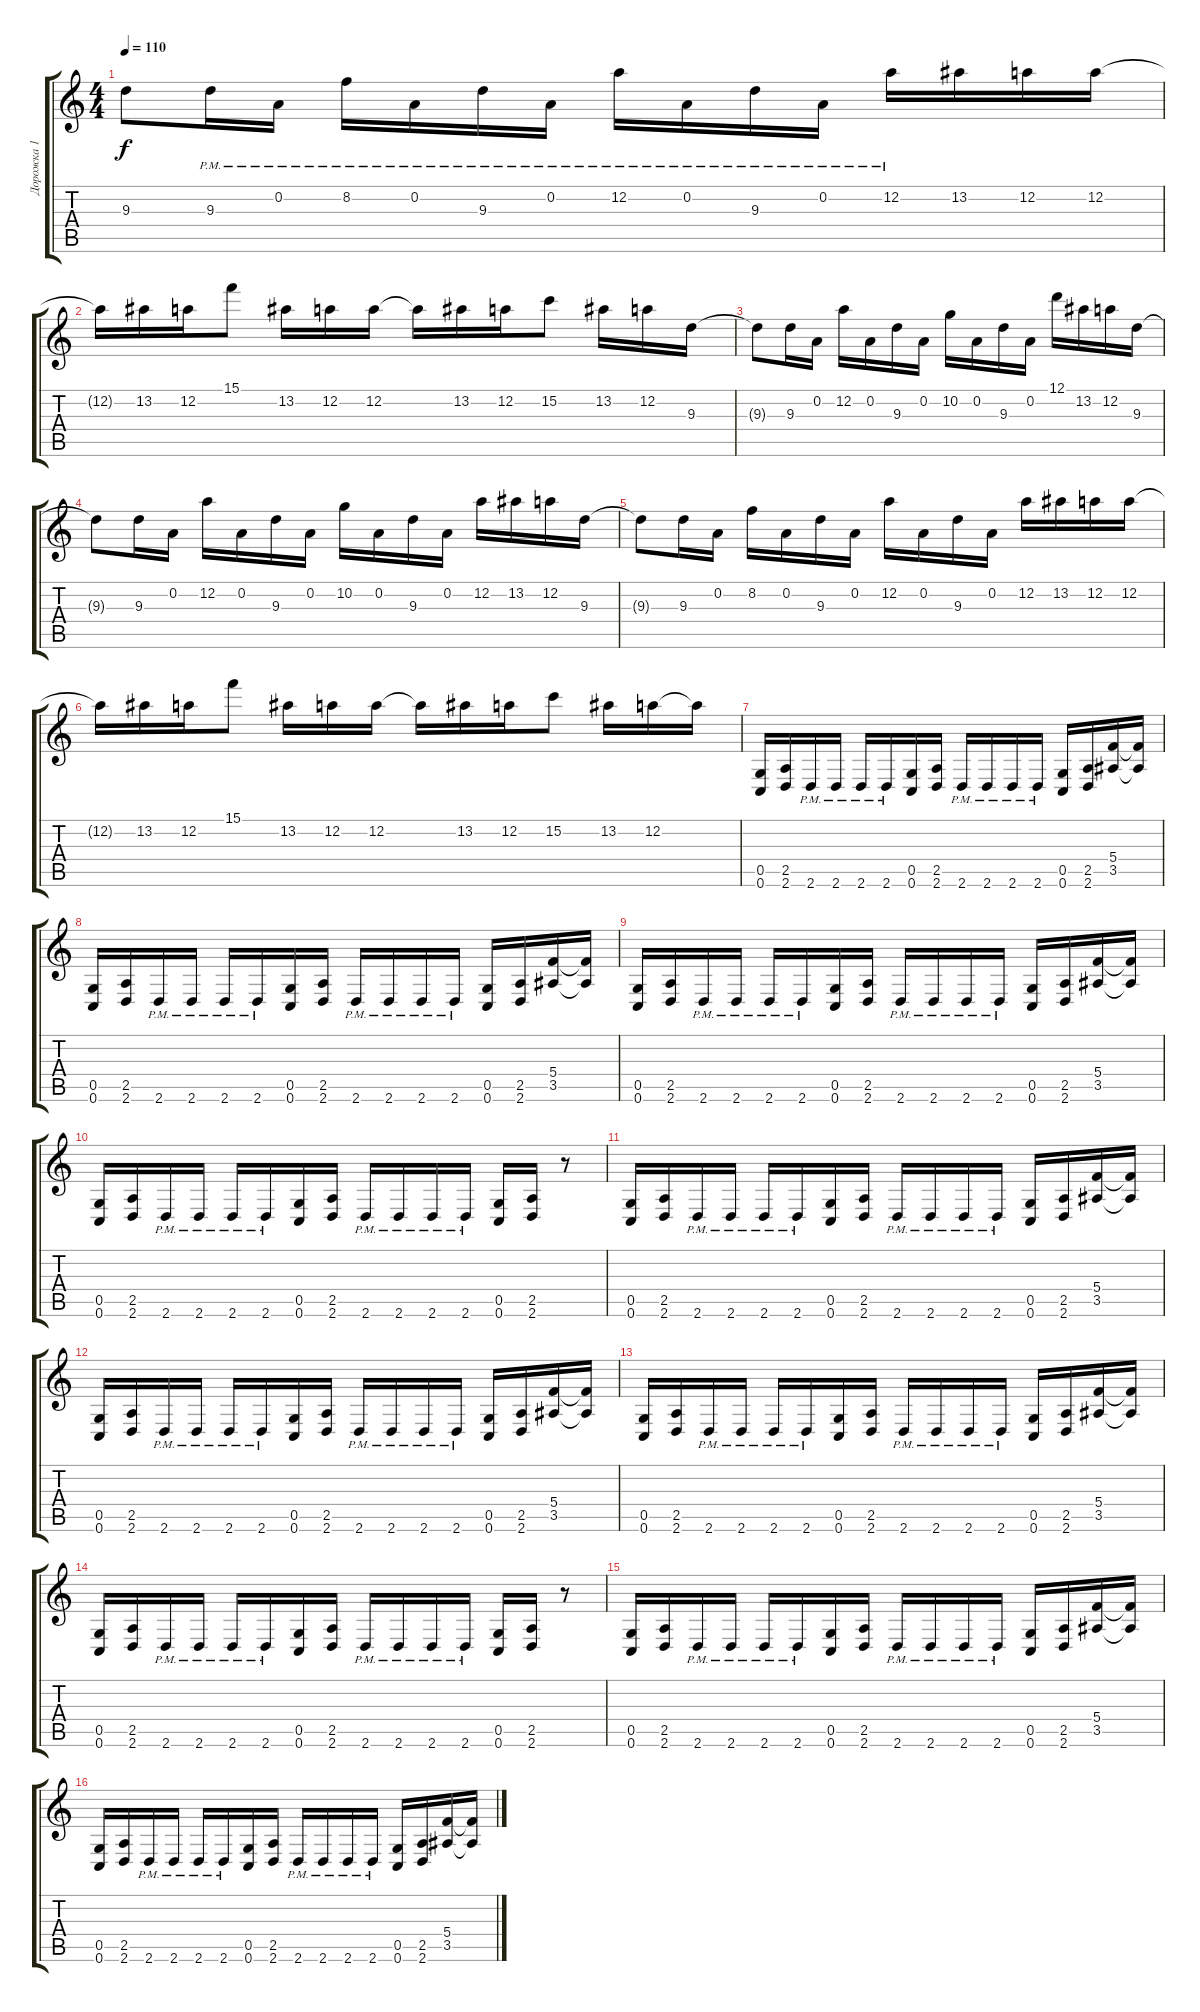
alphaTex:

\track ("Дорожка 1" "Дорожка 1") {instrument distortionguitar}
\staff {score tabs}
\tuning (D4 A3 F3 C3 G2 C2) {hide}
\ts (4 4)
\tempo 110
\clef g2
\ks c
9.3{t}.8{dy f} 9.3{pm}.16 0.2{pm}.16 8.2{pm}.16 0.2{pm}.16 9.3{pm}.16 0.2{pm}.16 12.2{pm}.16 0.2{pm}.16 9.3{pm}.16 0.2{pm}.16 12.2{pm}.16 13.2.16 12.2.16 12.2.16 |
12.2{t}.16 13.2.16 12.2.16 15.1.8 13.2.16 12.2.16 12.2.16 12.2{t}.16 13.2.16 12.2.16 15.2.8 13.2.16 12.2.16 9.3.16 |
9.3{t}.8 9.3.16 0.2.16 12.2.16 0.2.16 9.3.16 0.2.16 10.2.16 0.2.16 9.3.16 0.2.16 12.1.16 13.2.16 12.2.16 9.3.16 |
9.3{t}.8 9.3.16 0.2.16 12.2.16 0.2.16 9.3.16 0.2.16 10.2.16 0.2.16 9.3.16 0.2.16 12.2.16 13.2.16 12.2.16 9.3.16 |
9.3{t}.8 9.3.16 0.2.16 8.2.16 0.2.16 9.3.16 0.2.16 12.2.16 0.2.16 9.3.16 0.2.16 12.2.16 13.2.16 12.2.16 12.2.16 |
12.2{t}.16 13.2.16 12.2.16 15.1.8 13.2.16 12.2.16 12.2.16 12.2{t}.16 13.2.16 12.2.16 15.2.8 13.2.16 12.2.16 12.2{t}.16 |
(0.5 0.6).16 (2.5 2.6).16 2.6{pm}.16 2.6{pm}.16 2.6{pm}.16 2.6{pm}.16 (0.5 0.6).16 (2.5 2.6).16 2.6{pm}.16 2.6{pm}.16 2.6{pm}.16 2.6{pm}.16 (0.5 0.6).16 (2.5 2.6).16 (5.4 3.5).16 (5.4{t} 3.5{t}).16 |
(0.5 0.6).16 (2.5 2.6).16 2.6{pm}.16 2.6{pm}.16 2.6{pm}.16 2.6{pm}.16 (0.5 0.6).16 (2.5 2.6).16 2.6{pm}.16 2.6{pm}.16 2.6{pm}.16 2.6{pm}.16 (0.5 0.6).16 (2.5 2.6).16 (5.4 3.5).16 (5.4{t} 3.5{t}).16 |
(0.5 0.6).16 (2.5 2.6).16 2.6{pm}.16 2.6{pm}.16 2.6{pm}.16 2.6{pm}.16 (0.5 0.6).16 (2.5 2.6).16 2.6{pm}.16 2.6{pm}.16 2.6{pm}.16 2.6{pm}.16 (0.5 0.6).16 (2.5 2.6).16 (5.4 3.5).16 (5.4{t} 3.5{t}).16 |
(0.5 0.6).16 (2.5 2.6).16 2.6{pm}.16 2.6{pm}.16 2.6{pm}.16 2.6{pm}.16 (0.5 0.6).16 (2.5 2.6).16 2.6{pm}.16 2.6{pm}.16 2.6{pm}.16 2.6{pm}.16 (0.5 0.6).16 (2.5 2.6).16 r.8 |
(0.5 0.6).16 (2.5 2.6).16 2.6{pm}.16 2.6{pm}.16 2.6{pm}.16 2.6{pm}.16 (0.5 0.6).16 (2.5 2.6).16 2.6{pm}.16 2.6{pm}.16 2.6{pm}.16 2.6{pm}.16 (0.5 0.6).16 (2.5 2.6).16 (5.4 3.5).16 (5.4{t} 3.5{t}).16 |
(0.5 0.6).16 (2.5 2.6).16 2.6{pm}.16 2.6{pm}.16 2.6{pm}.16 2.6{pm}.16 (0.5 0.6).16 (2.5 2.6).16 2.6{pm}.16 2.6{pm}.16 2.6{pm}.16 2.6{pm}.16 (0.5 0.6).16 (2.5 2.6).16 (5.4 3.5).16 (5.4{t} 3.5{t}).16 |
(0.5 0.6).16 (2.5 2.6).16 2.6{pm}.16 2.6{pm}.16 2.6{pm}.16 2.6{pm}.16 (0.5 0.6).16 (2.5 2.6).16 2.6{pm}.16 2.6{pm}.16 2.6{pm}.16 2.6{pm}.16 (0.5 0.6).16 (2.5 2.6).16 (5.4 3.5).16 (5.4{t} 3.5{t}).16 |
(0.5 0.6).16 (2.5 2.6).16 2.6{pm}.16 2.6{pm}.16 2.6{pm}.16 2.6{pm}.16 (0.5 0.6).16 (2.5 2.6).16 2.6{pm}.16 2.6{pm}.16 2.6{pm}.16 2.6{pm}.16 (0.5 0.6).16 (2.5 2.6).16 r.8 |
(0.5 0.6).16 (2.5 2.6).16 2.6{pm}.16 2.6{pm}.16 2.6{pm}.16 2.6{pm}.16 (0.5 0.6).16 (2.5 2.6).16 2.6{pm}.16 2.6{pm}.16 2.6{pm}.16 2.6{pm}.16 (0.5 0.6).16 (2.5 2.6).16 (5.4 3.5).16 (5.4{t} 3.5{t}).16 |
(0.5 0.6).16 (2.5 2.6).16 2.6{pm}.16 2.6{pm}.16 2.6{pm}.16 2.6{pm}.16 (0.5 0.6).16 (2.5 2.6).16 2.6{pm}.16 2.6{pm}.16 2.6{pm}.16 2.6{pm}.16 (0.5 0.6).16 (2.5 2.6).16 (5.4 3.5).16 (5.4{t} 3.5{t}).16
